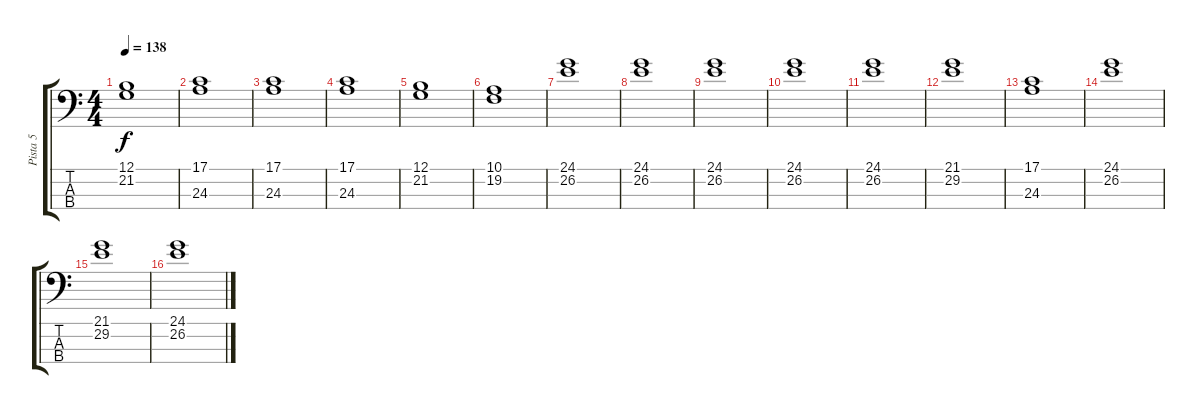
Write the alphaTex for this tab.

\track ("Pista 5" "Pista 5") {instrument stringensemble1}
\staff {score tabs}
\tuning (G2 D2 A1 E1) {hide}
\ts (4 4)
\tempo 138
\clef f4
\ks c
(12.1 21.2).1{dy f} |
(17.1 24.3).1 |
(17.1 24.3).1 |
(17.1 24.3).1 |
(12.1 21.2).1 |
(10.1 19.2).1 |
(24.1 26.2).1 |
(24.1 26.2).1 |
(24.1 26.2).1 |
(24.1 26.2).1 |
(24.1 26.2).1 |
(21.1 29.2).1 |
(17.1 24.3).1 |
(24.1 26.2).1 |
(21.1 29.2).1 |
(24.1 26.2).1
